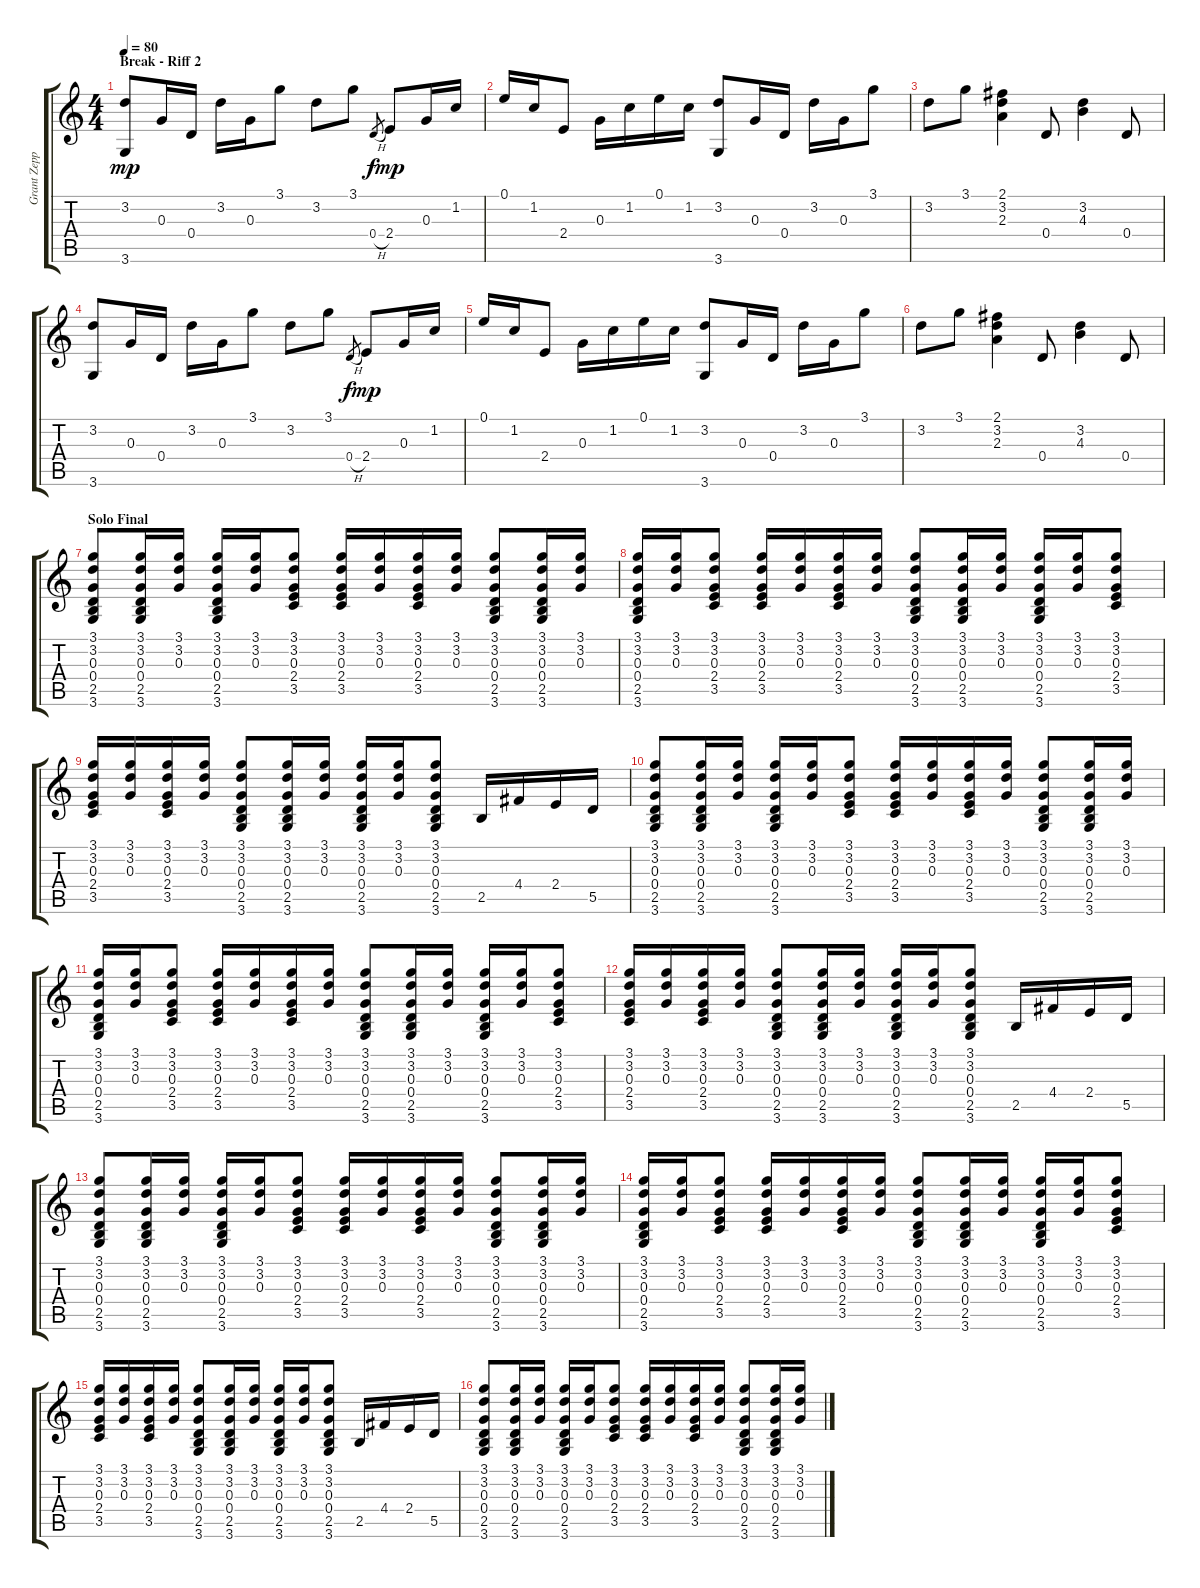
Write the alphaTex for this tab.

\track ("Grant Zeppelin" "Grant Zepp") {instrument acousticguitarsteel}
\staff {score tabs}
\tuning (E4 B3 G3 D3 A2 E2) {hide}
\ts (4 4)
\section ("" "Break - Riff 2")
\tempo 80
\clef g2
\ks c
(3.2 3.6).8{dy mp} 0.3.16 0.4.16 3.2.16 0.3.16 3.1.8 3.2.8 3.1.8 0.4{h}.8{gr dy f} 2.4.8{dy mp} 0.3.16 1.2.16 |
0.1.16 1.2.16 2.4.8 0.3.16 1.2.16 0.1.16 1.2.16 (3.2 3.6).8 0.3.16 0.4.16 3.2.16 0.3.16 3.1.8 |
3.2.8 3.1.8 (2.1 3.2 2.3).4 0.4.8 (3.2 4.3).4 0.4.8 |
(3.2 3.6).8 0.3.16 0.4.16 3.2.16 0.3.16 3.1.8 3.2.8 3.1.8 0.4{h}.8{gr dy f} 2.4.8{dy mp} 0.3.16 1.2.16 |
0.1.16 1.2.16 2.4.8 0.3.16 1.2.16 0.1.16 1.2.16 (3.2 3.6).8 0.3.16 0.4.16 3.2.16 0.3.16 3.1.8 |
3.2.8 3.1.8 (2.1 3.2 2.3).4 0.4.8 (3.2 4.3).4 0.4.8 |
\section ("" "Solo Final")
(3.1 3.2 0.3 0.4 2.5 3.6).8 (3.1 3.2 0.3 0.4 2.5 3.6).16 (3.1 3.2 0.3).16 (3.1 3.2 0.3 0.4 2.5 3.6).16 (3.1 3.2 0.3).16 (3.1 3.2 0.3 2.4 3.5).8 (3.1 3.2 0.3 2.4 3.5).16 (3.1 3.2 0.3).16 (3.1 3.2 0.3 2.4 3.5).16 (3.1 3.2 0.3).16 (3.1 3.2 0.3 0.4 2.5 3.6).8 (3.1 3.2 0.3 0.4 2.5 3.6).16 (3.1 3.2 0.3).16 |
(3.1 3.2 0.3 0.4 2.5 3.6).16 (3.1 3.2 0.3).16 (3.1 3.2 0.3 2.4 3.5).8 (3.1 3.2 0.3 2.4 3.5).16 (3.1 3.2 0.3).16 (3.1 3.2 0.3 2.4 3.5).16 (3.1 3.2 0.3).16 (3.1 3.2 0.3 0.4 2.5 3.6).8 (3.1 3.2 0.3 0.4 2.5 3.6).16 (3.1 3.2 0.3).16 (3.1 3.2 0.3 0.4 2.5 3.6).16 (3.1 3.2 0.3).16 (3.1 3.2 0.3 2.4 3.5).8 |
(3.1 3.2 0.3 2.4 3.5).16 (3.1 3.2 0.3).16 (3.1 3.2 0.3 2.4 3.5).16 (3.1 3.2 0.3).16 (3.1 3.2 0.3 0.4 2.5 3.6).8 (3.1 3.2 0.3 0.4 2.5 3.6).16 (3.1 3.2 0.3).16 (3.1 3.2 0.3 0.4 2.5 3.6).16 (3.1 3.2 0.3).16 (3.1 3.2 0.3 0.4 2.5 3.6).8 2.5.16 4.4.16 2.4.16 5.5.16 |
(3.1 3.2 0.3 0.4 2.5 3.6).8 (3.1 3.2 0.3 0.4 2.5 3.6).16 (3.1 3.2 0.3).16 (3.1 3.2 0.3 0.4 2.5 3.6).16 (3.1 3.2 0.3).16 (3.1 3.2 0.3 2.4 3.5).8 (3.1 3.2 0.3 2.4 3.5).16 (3.1 3.2 0.3).16 (3.1 3.2 0.3 2.4 3.5).16 (3.1 3.2 0.3).16 (3.1 3.2 0.3 0.4 2.5 3.6).8 (3.1 3.2 0.3 0.4 2.5 3.6).16 (3.1 3.2 0.3).16 |
(3.1 3.2 0.3 0.4 2.5 3.6).16 (3.1 3.2 0.3).16 (3.1 3.2 0.3 2.4 3.5).8 (3.1 3.2 0.3 2.4 3.5).16 (3.1 3.2 0.3).16 (3.1 3.2 0.3 2.4 3.5).16 (3.1 3.2 0.3).16 (3.1 3.2 0.3 0.4 2.5 3.6).8 (3.1 3.2 0.3 0.4 2.5 3.6).16 (3.1 3.2 0.3).16 (3.1 3.2 0.3 0.4 2.5 3.6).16 (3.1 3.2 0.3).16 (3.1 3.2 0.3 2.4 3.5).8 |
(3.1 3.2 0.3 2.4 3.5).16 (3.1 3.2 0.3).16 (3.1 3.2 0.3 2.4 3.5).16 (3.1 3.2 0.3).16 (3.1 3.2 0.3 0.4 2.5 3.6).8 (3.1 3.2 0.3 0.4 2.5 3.6).16 (3.1 3.2 0.3).16 (3.1 3.2 0.3 0.4 2.5 3.6).16 (3.1 3.2 0.3).16 (3.1 3.2 0.3 0.4 2.5 3.6).8 2.5.16 4.4.16 2.4.16 5.5.16 |
(3.1 3.2 0.3 0.4 2.5 3.6).8 (3.1 3.2 0.3 0.4 2.5 3.6).16 (3.1 3.2 0.3).16 (3.1 3.2 0.3 0.4 2.5 3.6).16 (3.1 3.2 0.3).16 (3.1 3.2 0.3 2.4 3.5).8 (3.1 3.2 0.3 2.4 3.5).16 (3.1 3.2 0.3).16 (3.1 3.2 0.3 2.4 3.5).16 (3.1 3.2 0.3).16 (3.1 3.2 0.3 0.4 2.5 3.6).8 (3.1 3.2 0.3 0.4 2.5 3.6).16 (3.1 3.2 0.3).16 |
(3.1 3.2 0.3 0.4 2.5 3.6).16 (3.1 3.2 0.3).16 (3.1 3.2 0.3 2.4 3.5).8 (3.1 3.2 0.3 2.4 3.5).16 (3.1 3.2 0.3).16 (3.1 3.2 0.3 2.4 3.5).16 (3.1 3.2 0.3).16 (3.1 3.2 0.3 0.4 2.5 3.6).8 (3.1 3.2 0.3 0.4 2.5 3.6).16 (3.1 3.2 0.3).16 (3.1 3.2 0.3 0.4 2.5 3.6).16 (3.1 3.2 0.3).16 (3.1 3.2 0.3 2.4 3.5).8 |
(3.1 3.2 0.3 2.4 3.5).16 (3.1 3.2 0.3).16 (3.1 3.2 0.3 2.4 3.5).16 (3.1 3.2 0.3).16 (3.1 3.2 0.3 0.4 2.5 3.6).8 (3.1 3.2 0.3 0.4 2.5 3.6).16 (3.1 3.2 0.3).16 (3.1 3.2 0.3 0.4 2.5 3.6).16 (3.1 3.2 0.3).16 (3.1 3.2 0.3 0.4 2.5 3.6).8 2.5.16 4.4.16 2.4.16 5.5.16 |
(3.1 3.2 0.3 0.4 2.5 3.6).8 (3.1 3.2 0.3 0.4 2.5 3.6).16 (3.1 3.2 0.3).16 (3.1 3.2 0.3 0.4 2.5 3.6).16 (3.1 3.2 0.3).16 (3.1 3.2 0.3 2.4 3.5).8 (3.1 3.2 0.3 2.4 3.5).16 (3.1 3.2 0.3).16 (3.1 3.2 0.3 2.4 3.5).16 (3.1 3.2 0.3).16 (3.1 3.2 0.3 0.4 2.5 3.6).8 (3.1 3.2 0.3 0.4 2.5 3.6).16 (3.1 3.2 0.3).16
